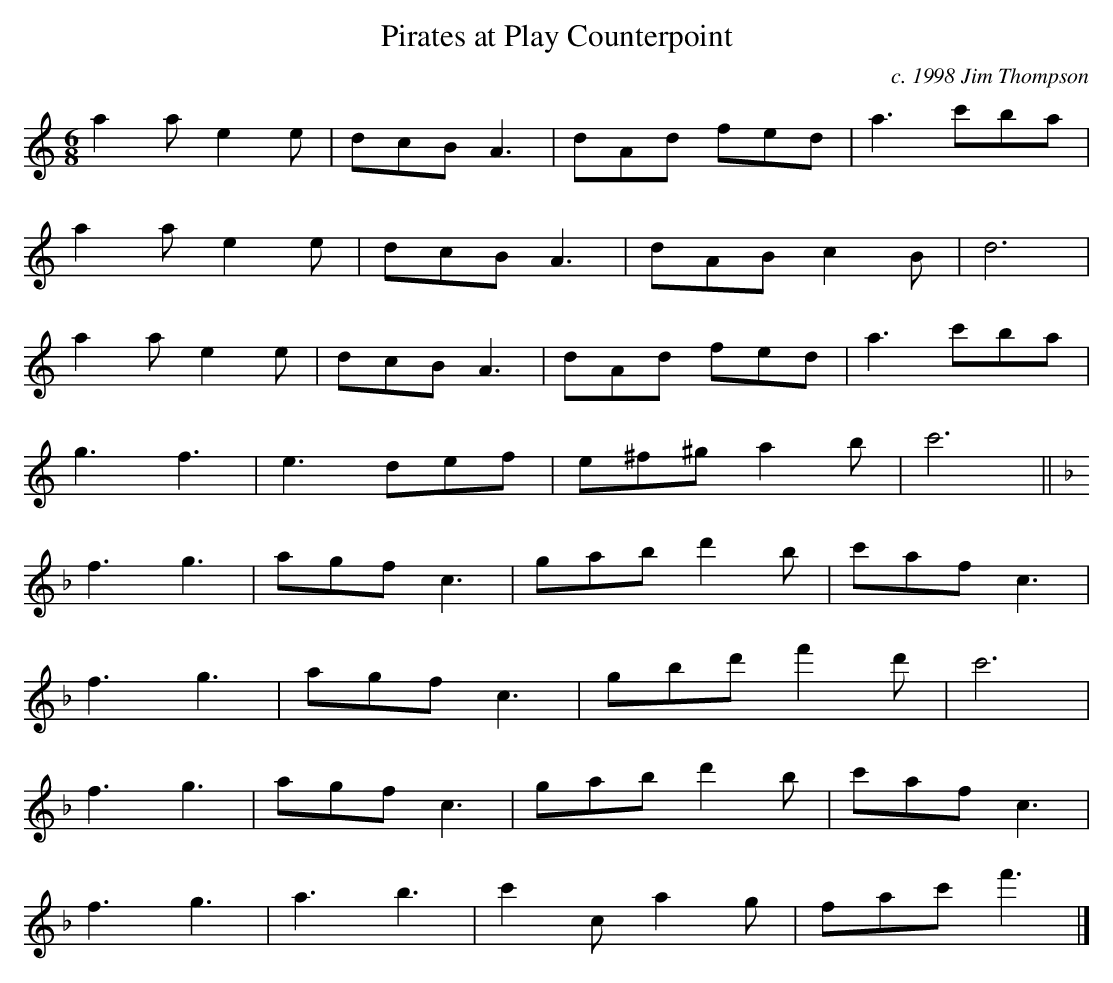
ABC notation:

X:1
T:Pirates at Play Counterpoint
C:c. 1998 Jim Thompson
E:20
M:6/8
K:Am
a2a e2e|dcB A3|dAd fed|a3 c'ba|
a2a e2e|dcB A3|dAB c2B|d6|
a2a e2e|dcB A3|dAd fed|a3 c'ba|
g3 f3|e3 def|e^f^g a2b|c'6||
K:F
f3 g3|agf c3|gab d'2b|c'af c3|
f3 g3|agf c3|gbd' f'2d'|c'6|
f3 g3|agf c3|gab d'2b|c'af c3|
f3 g3|a3 b3|c'2c a2g|fac' f'3|]
